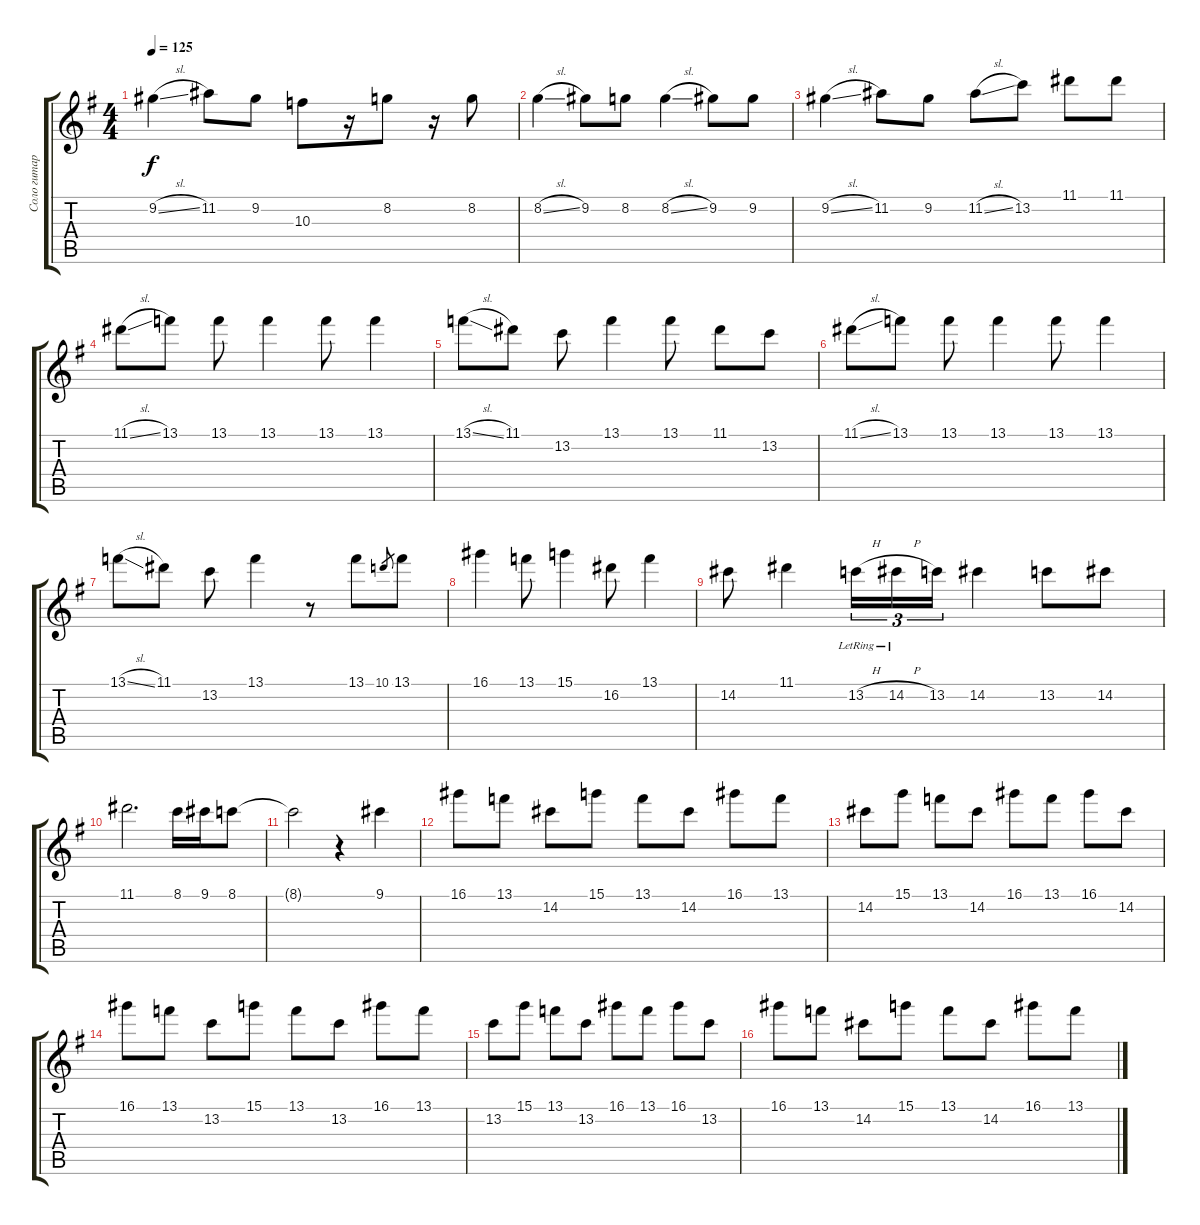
\track ("Соло гитара" "Соло гитар") {instrument electricguitarclean}
\staff {score tabs}
\tuning (E4 B3 G3 D3 A2 E2) {hide}
\ts (4 4)
\tempo 125
\clef g2
\ks eminor
9.2{sl}.4{dy f} 11.2.8 9.2.8 10.3.8 r.16 8.2.8 r.16 8.2.8 |
8.2{sl}.4 9.2.8 8.2.8 8.2{sl}.4 9.2.8 9.2.8 |
9.2{sl}.4 11.2.8 9.2.8 11.2{sl}.8 13.2.8 11.1.8 11.1.8 |
11.1{sl}.8 13.1.8 13.1.8 13.1.4 13.1.8 13.1.4 |
13.1{sl}.8 11.1.8 13.2.8 13.1.4 13.1.8 11.1.8 13.2.8 |
11.1{sl}.8 13.1.8 13.1.8 13.1.4 13.1.8 13.1.4 |
13.1{sl}.8 11.1.8 13.2.8 13.1.4 r.8 13.1.8 10.1.8{gr} 13.1.8 |
16.1.4 13.1.8 15.1.4 16.2.8 13.1.4 |
14.2.8 11.1.4 13.2{h lr}.16{tu (3 2)} 14.2{h lr}.16{tu (3 2)} 13.2.16{tu (3 2)} 14.2.4 13.2.8 14.2.8 |
11.1.2{d} 8.1.16 9.1.16 8.1.8 |
8.1{t}.2 r.4 9.1.4 |
16.1.8 13.1.8 14.2.8 15.1.8 13.1.8 14.2.8 16.1.8 13.1.8 |
14.2.8 15.1.8 13.1.8 14.2.8 16.1.8 13.1.8 16.1.8 14.2.8 |
16.1.8 13.1.8 13.2.8 15.1.8 13.1.8 13.2.8 16.1.8 13.1.8 |
13.2.8 15.1.8 13.1.8 13.2.8 16.1.8 13.1.8 16.1.8 13.2.8 |
16.1.8 13.1.8 14.2.8 15.1.8 13.1.8 14.2.8 16.1.8 13.1.8
